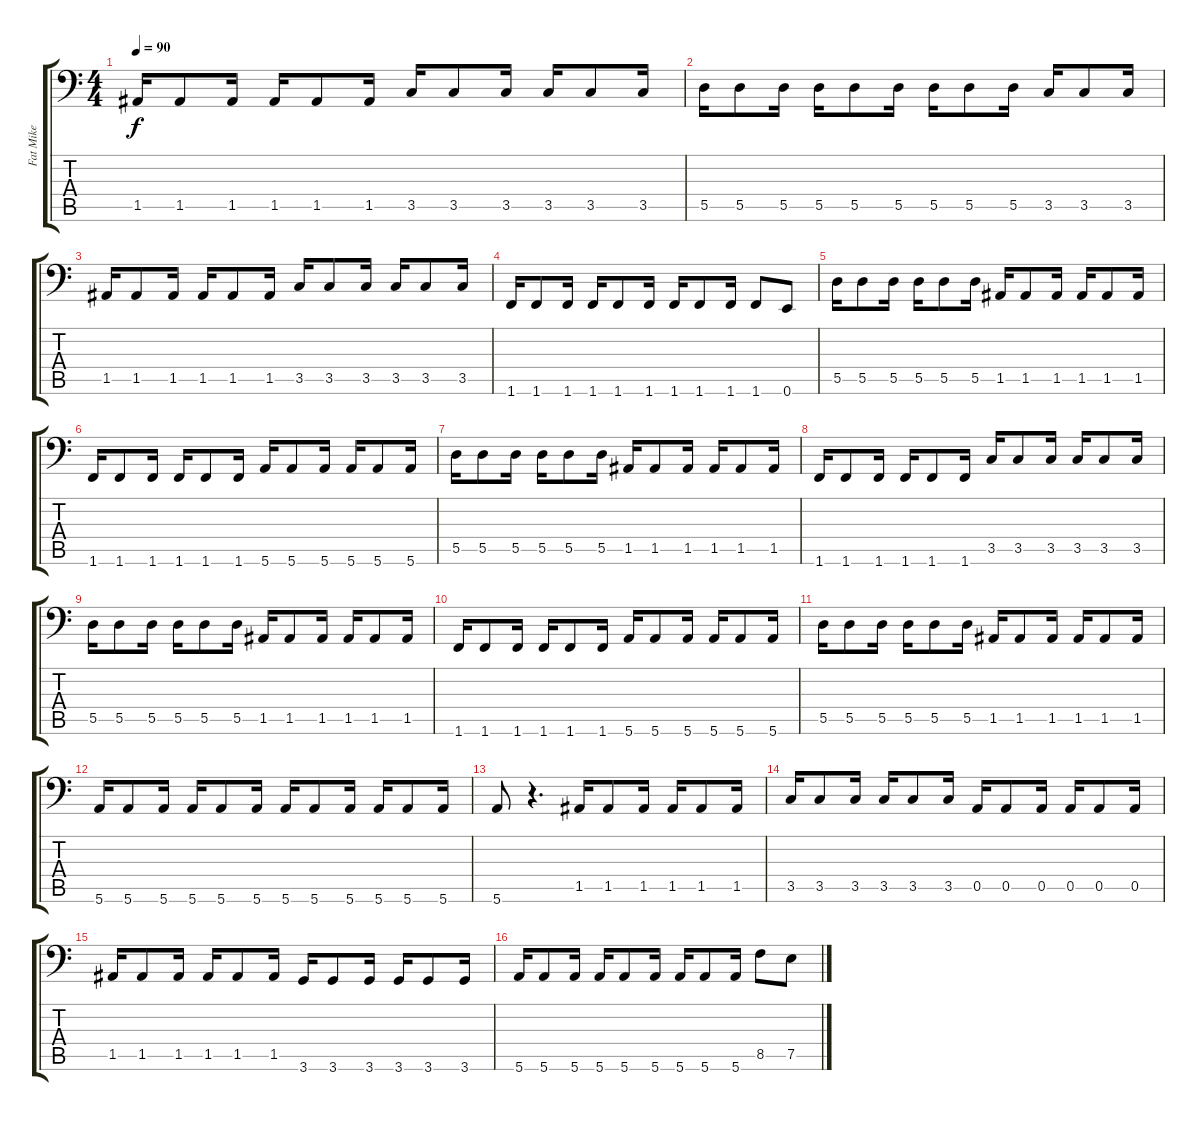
\track ("Fat Mike" "Fat Mike") {instrument electricbasspick}
\staff {score tabs}
\tuning (E3 B2 G2 E2 A1 E1) {hide}
\ts (4 4)
\tempo 90
\clef f4
\ks c
1.5.16{dy f} 1.5.8 1.5.16 1.5.16 1.5.8 1.5.16 3.5.16 3.5.8 3.5.16 3.5.16 3.5.8 3.5.16 |
5.5.16 5.5.8 5.5.16 5.5.16 5.5.8 5.5.16 5.5.16 5.5.8 5.5.16 3.5.16 3.5.8 3.5.16 |
1.5.16 1.5.8 1.5.16 1.5.16 1.5.8 1.5.16 3.5.16 3.5.8 3.5.16 3.5.16 3.5.8 3.5.16 |
1.6.16 1.6.8 1.6.16 1.6.16 1.6.8 1.6.16 1.6.16 1.6.8 1.6.16 1.6.8 0.6.8 |
5.5.16 5.5.8 5.5.16 5.5.16 5.5.8 5.5.16 1.5.16 1.5.8 1.5.16 1.5.16 1.5.8 1.5.16 |
1.6.16 1.6.8 1.6.16 1.6.16 1.6.8 1.6.16 5.6.16 5.6.8 5.6.16 5.6.16 5.6.8 5.6.16 |
5.5.16 5.5.8 5.5.16 5.5.16 5.5.8 5.5.16 1.5.16 1.5.8 1.5.16 1.5.16 1.5.8 1.5.16 |
1.6.16 1.6.8 1.6.16 1.6.16 1.6.8 1.6.16 3.5.16 3.5.8 3.5.16 3.5.16 3.5.8 3.5.16 |
5.5.16 5.5.8 5.5.16 5.5.16 5.5.8 5.5.16 1.5.16 1.5.8 1.5.16 1.5.16 1.5.8 1.5.16 |
1.6.16 1.6.8 1.6.16 1.6.16 1.6.8 1.6.16 5.6.16 5.6.8 5.6.16 5.6.16 5.6.8 5.6.16 |
5.5.16 5.5.8 5.5.16 5.5.16 5.5.8 5.5.16 1.5.16 1.5.8 1.5.16 1.5.16 1.5.8 1.5.16 |
5.6.16 5.6.8 5.6.16 5.6.16 5.6.8 5.6.16 5.6.16 5.6.8 5.6.16 5.6.16 5.6.8 5.6.16 |
5.6.8 r.4{d} 1.5.16 1.5.8 1.5.16 1.5.16 1.5.8 1.5.16 |
3.5.16 3.5.8 3.5.16 3.5.16 3.5.8 3.5.16 0.5.16 0.5.8 0.5.16 0.5.16 0.5.8 0.5.16 |
1.5.16 1.5.8 1.5.16 1.5.16 1.5.8 1.5.16 3.6.16 3.6.8 3.6.16 3.6.16 3.6.8 3.6.16 |
5.6.16 5.6.8 5.6.16 5.6.16 5.6.8 5.6.16 5.6.16 5.6.8 5.6.16 8.5.8 7.5.8
